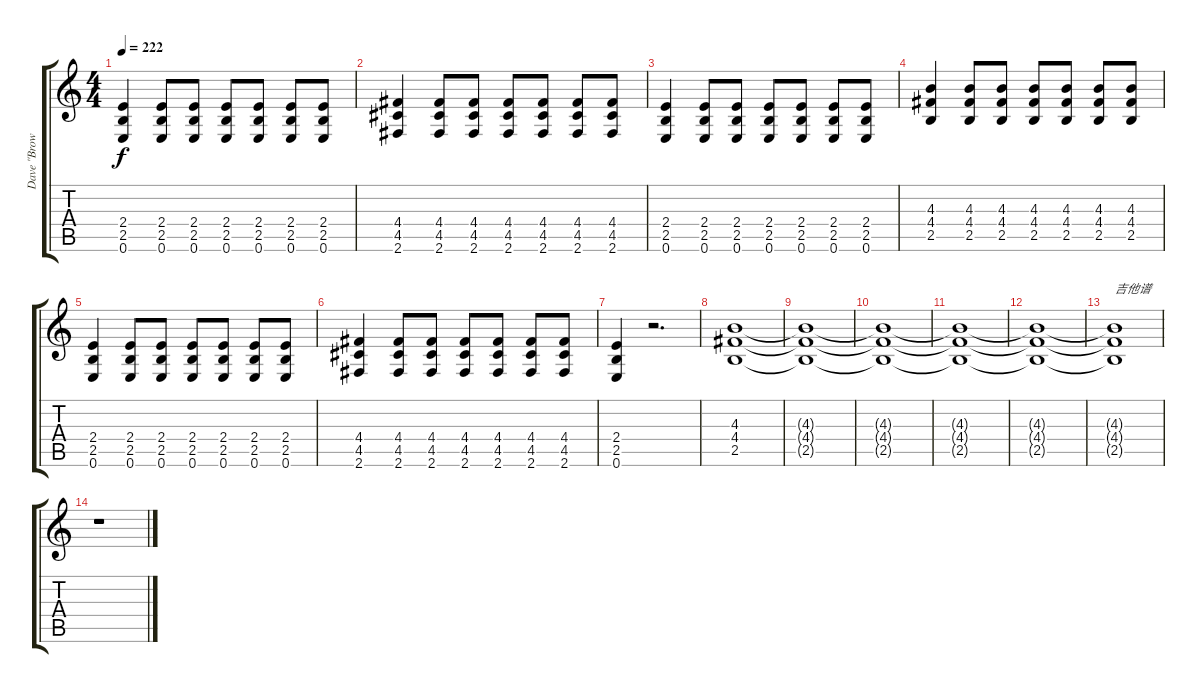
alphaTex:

\track ("Dave \"Brownsound\" Baksh" "Dave \"Brow") {instrument distortionguitar}
\staff {score tabs}
\tuning (E4 B3 G3 D3 A2 E2) {hide}
\ts (4 4)
\tempo 222
\clef g2
\ks c
(2.4 2.5 0.6).4{dy f} (2.4 2.5 0.6).8 (2.4 2.5 0.6).8 (2.4 2.5 0.6).8 (2.4 2.5 0.6).8 (2.4 2.5 0.6).8 (2.4 2.5 0.6).8 |
(4.4 4.5 2.6).4 (4.4 4.5 2.6).8 (4.4 4.5 2.6).8 (4.4 4.5 2.6).8 (4.4 4.5 2.6).8 (4.4 4.5 2.6).8 (4.4 4.5 2.6).8 |
(2.4 2.5 0.6).4 (2.4 2.5 0.6).8 (2.4 2.5 0.6).8 (2.4 2.5 0.6).8 (2.4 2.5 0.6).8 (2.4 2.5 0.6).8 (2.4 2.5 0.6).8 |
(4.3 4.4 2.5).4 (4.3 4.4 2.5).8 (4.3 4.4 2.5).8 (4.3 4.4 2.5).8 (4.3 4.4 2.5).8 (4.3 4.4 2.5).8 (4.3 4.4 2.5).8 |
(2.4 2.5 0.6).4 (2.4 2.5 0.6).8 (2.4 2.5 0.6).8 (2.4 2.5 0.6).8 (2.4 2.5 0.6).8 (2.4 2.5 0.6).8 (2.4 2.5 0.6).8 |
(4.4 4.5 2.6).4 (4.4 4.5 2.6).8 (4.4 4.5 2.6).8 (4.4 4.5 2.6).8 (4.4 4.5 2.6).8 (4.4 4.5 2.6).8 (4.4 4.5 2.6).8 |
(2.4 2.5 0.6).4 r.2{d} |
(4.3 4.4 2.5).1 |
(4.3{t} 4.4{t} 2.5{t}).1 |
(4.3{t} 4.4{t} 2.5{t}).1 |
(4.3{t} 4.4{t} 2.5{t}).1 |
(4.3{t} 4.4{t} 2.5{t}).1 |
(4.3{t} 4.4{t} 2.5{t}).1{txt "吉他谱"} |
r.1
